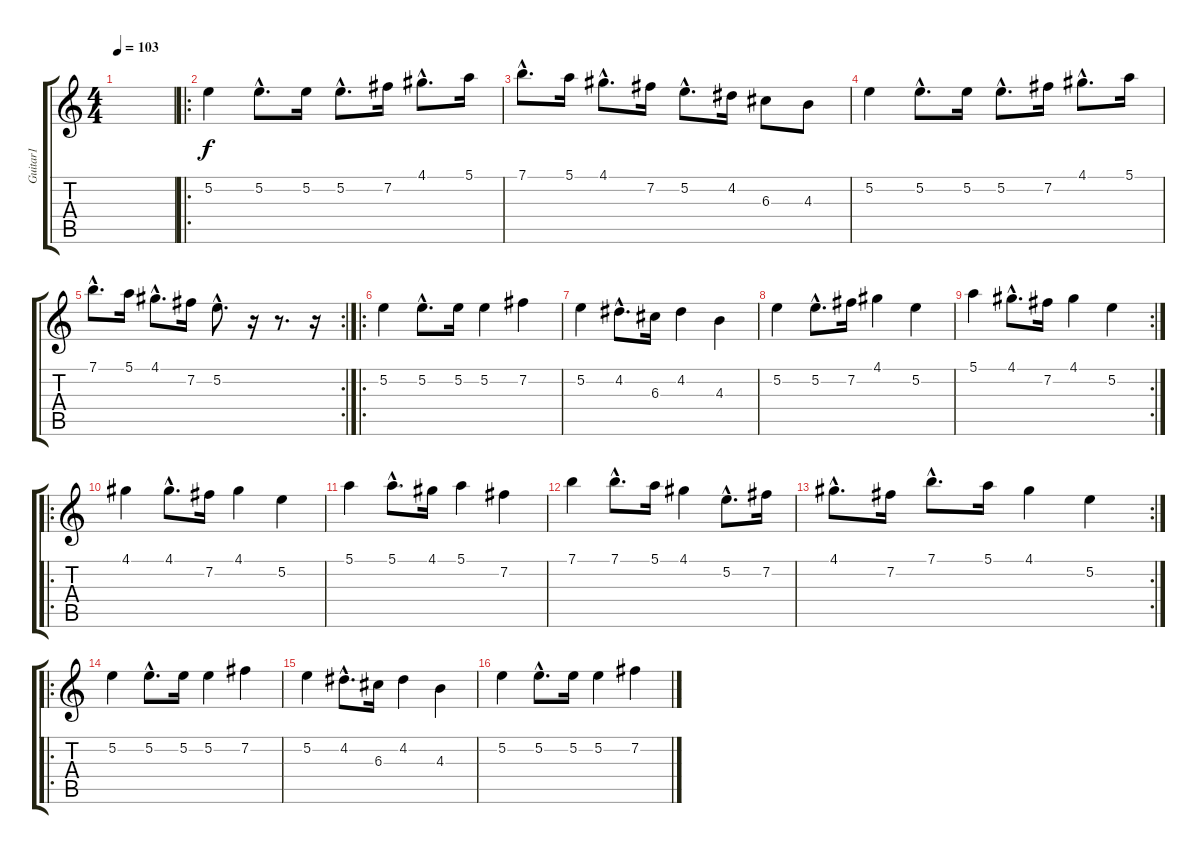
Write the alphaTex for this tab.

\track ("Guitar1" "Guitar1") {instrument distortionguitar}
\staff {score tabs}
\tuning (E4 B3 G3 D3 A2 E2) {hide}
\ts (4 4)
\tempo 103
\clef g2
\ks c
|
\ro
5.2.4 5.2{hac}.8{d} 5.2.16 5.2{hac}.8{d} 7.2.16 4.1{hac}.8{d} 5.1.16 |
7.1{hac}.8{d} 5.1.16 4.1{hac}.8{d} 7.2.16 5.2{hac}.8{d} 4.2.16 6.3.8 4.3.8 |
5.2.4 5.2{hac}.8{d} 5.2.16 5.2{hac}.8{d} 7.2.16 4.1{hac}.8{d} 5.1.16 |
\rc 2
7.1{hac}.8{d} 5.1.16 4.1{hac}.8{d} 7.2.16 5.2{hac}.8{d} r.16 r.8{d} r.16 |
\ro
5.2.4 5.2{hac}.8{d} 5.2.16 5.2.4 7.2.4 |
5.2.4 4.2{hac}.8{d} 6.3.16 4.2.4 4.3.4 |
5.2.4 5.2{hac}.8{d} 7.2.16 4.1.4 5.2.4 |
\rc 2
5.1.4 4.1{hac}.8{d} 7.2.16 4.1.4 5.2.4 |
\ro
4.1.4 4.1{hac}.8{d} 7.2.16 4.1.4 5.2.4 |
5.1.4 5.1{hac}.8{d} 4.1.16 5.1.4 7.2.4 |
7.1.4 7.1{hac}.8{d} 5.1.16 4.1.4 5.2{hac}.8{d} 7.2.16 |
\rc 2
4.1{hac}.8{d} 7.2.16 7.1{hac}.8{d} 5.1.16 4.1.4 5.2.4 |
\ro
5.2.4 5.2{hac}.8{d} 5.2.16 5.2.4 7.2.4 |
5.2.4 4.2{hac}.8{d} 6.3.16 4.2.4 4.3.4 |
5.2.4 5.2{hac}.8{d} 5.2.16 5.2.4 7.2.4
